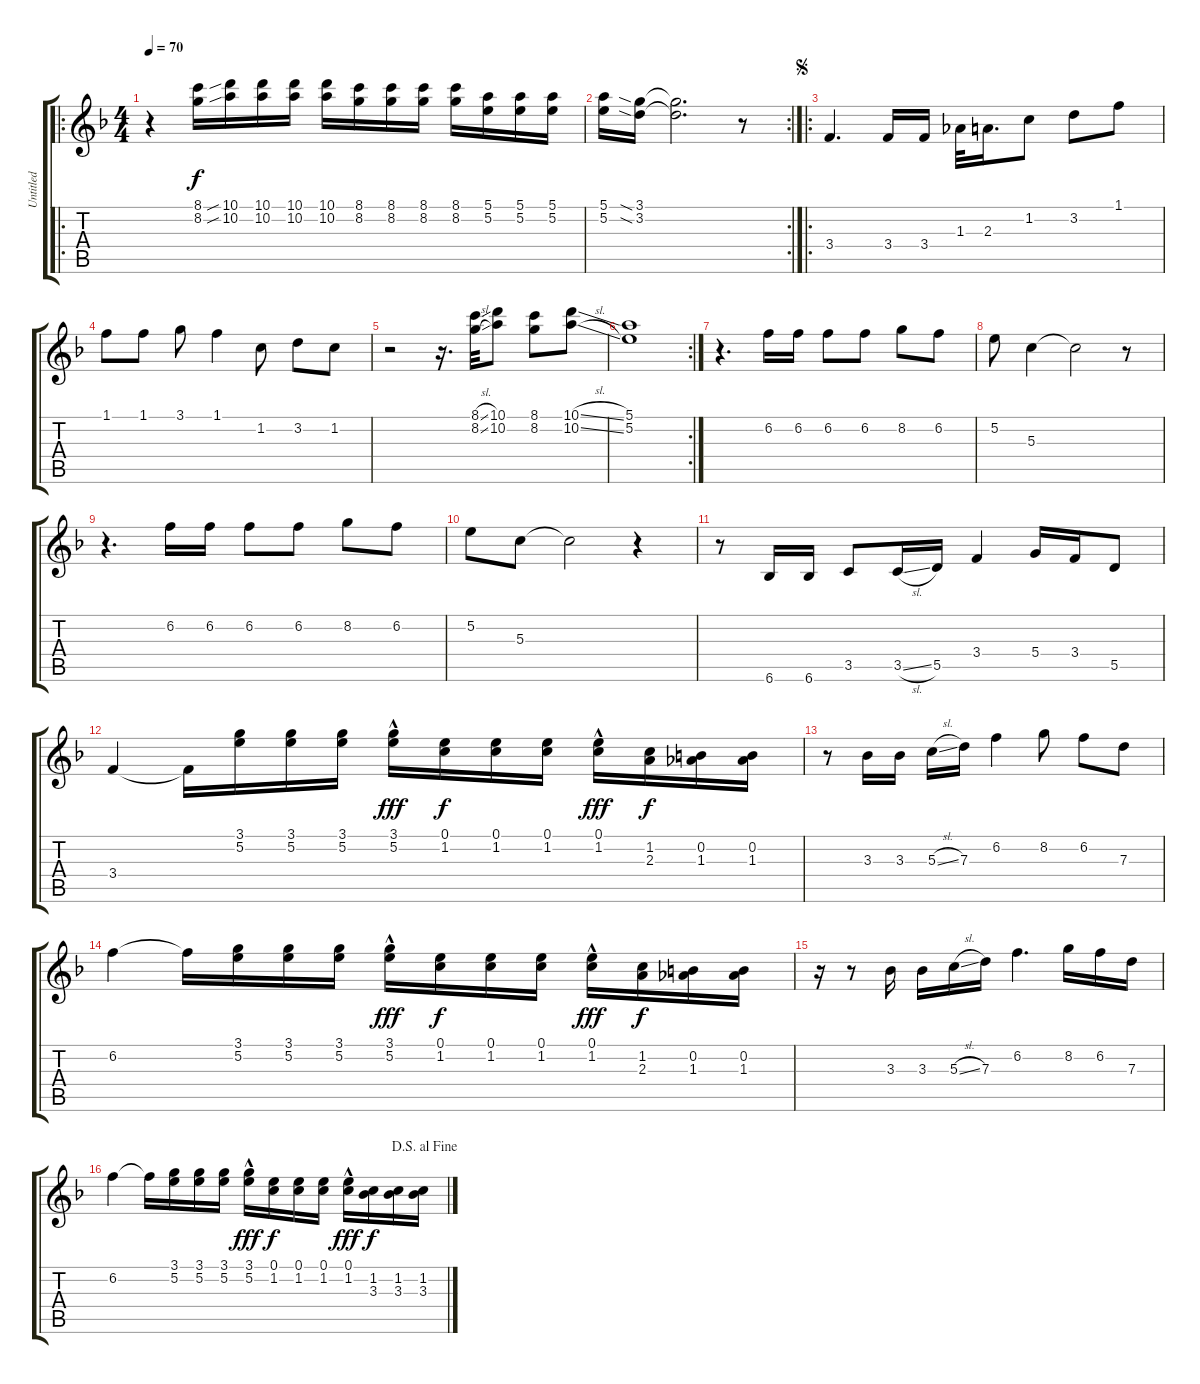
\track ("Untitled" "Untitled") {instrument acousticguitarnylon}
\staff {score tabs}
\tuning (E4 B3 G3 D3 A2 E2) {hide}
\ro
\ts (4 4)
\tempo 70
\clef g2
\ks f
r.4{dy f instrument acousticguitarnylon} (8.1 8.2).16 (10.1{sib} 10.2{sib}).16 (10.1 10.2).16 (10.1 10.2).16 (10.1 10.2).16 (8.1 8.2).16 (8.1 8.2).16 (8.1 8.2).16 (8.1 8.2).16 (5.1 5.2).16 (5.1 5.2).16 (5.1 5.2).16 |
\rc 2
(5.1 5.2).16 (3.1{sia} 3.2{sia}).16 (3.1{t} 3.2{t}).2{d} r.8 |
\ro
\jump segno
3.4.4{d} 3.4.16 3.4.16 1.3.32 2.3.16{d} 1.2.8 3.2.8 1.1.8 |
1.1.8 1.1.8 3.1.8 1.1.4 1.2.8 3.2.8 1.2.8 |
r.2 r.16{d} (8.1{sl} 8.2{sl}).32 (10.1 10.2).8 (8.1 8.2).8 (10.1{sl} 10.2{sl}).8 |
\rc 2
(5.1 5.2).1 |
r.4{d} 6.2.16 6.2.16 6.2.8 6.2.8 8.2.8 6.2.8 |
5.2.8 5.3.4 5.3{t}.2 r.8 |
r.4{d} 6.2.16 6.2.16 6.2.8 6.2.8 8.2.8 6.2.8 |
5.2.8 5.3.8 5.3{t}.2 r.4 |
r.8 6.6.16 6.6.16 3.5.8 3.5{sl}.16 5.5.16 3.4.4 5.4.16 3.4.16 5.5.8 |
3.4.4 3.4{t}.16 (3.1 5.2).16 (3.1 5.2).16 (3.1 5.2).16 (3.1{hac} 5.2{hac}).16{dy fff} (0.1 1.2).16{dy f} (0.1 1.2).16 (0.1 1.2).16 (0.1{hac} 1.2{hac}).16{dy fff} (1.2 2.3).16{dy f} (0.2 1.3).16 (0.2 1.3).16 |
r.8 3.3.16 3.3.16 5.3{sl}.16 7.3.16 6.2.4 8.2.8 6.2.8 7.3.8 |
6.2.4 6.2{t}.16 (3.1 5.2).16 (3.1 5.2).16 (3.1 5.2).16 (3.1{hac} 5.2{hac}).16{dy fff} (0.1 1.2).16{dy f} (0.1 1.2).16 (0.1 1.2).16 (0.1{hac} 1.2{hac}).16{dy fff} (1.2 2.3).16{dy f} (0.2 1.3).16 (0.2 1.3).16 |
r.16 r.8 3.3.16 3.3.16 5.3{sl}.16 7.3.16 6.2.4{d} 8.2.16 6.2.16 7.3.16 |
\jump dalsegnoalfine
6.2.4 6.2{t}.16 (3.1 5.2).16 (3.1 5.2).16 (3.1 5.2).16 (3.1{hac} 5.2{hac}).16{dy fff} (0.1 1.2).16{dy f} (0.1 1.2).16 (0.1 1.2).16 (0.1{hac} 1.2{hac}).16{dy fff} (1.2 3.3).16{dy f} (1.2 3.3).16 (1.2 3.3).16
